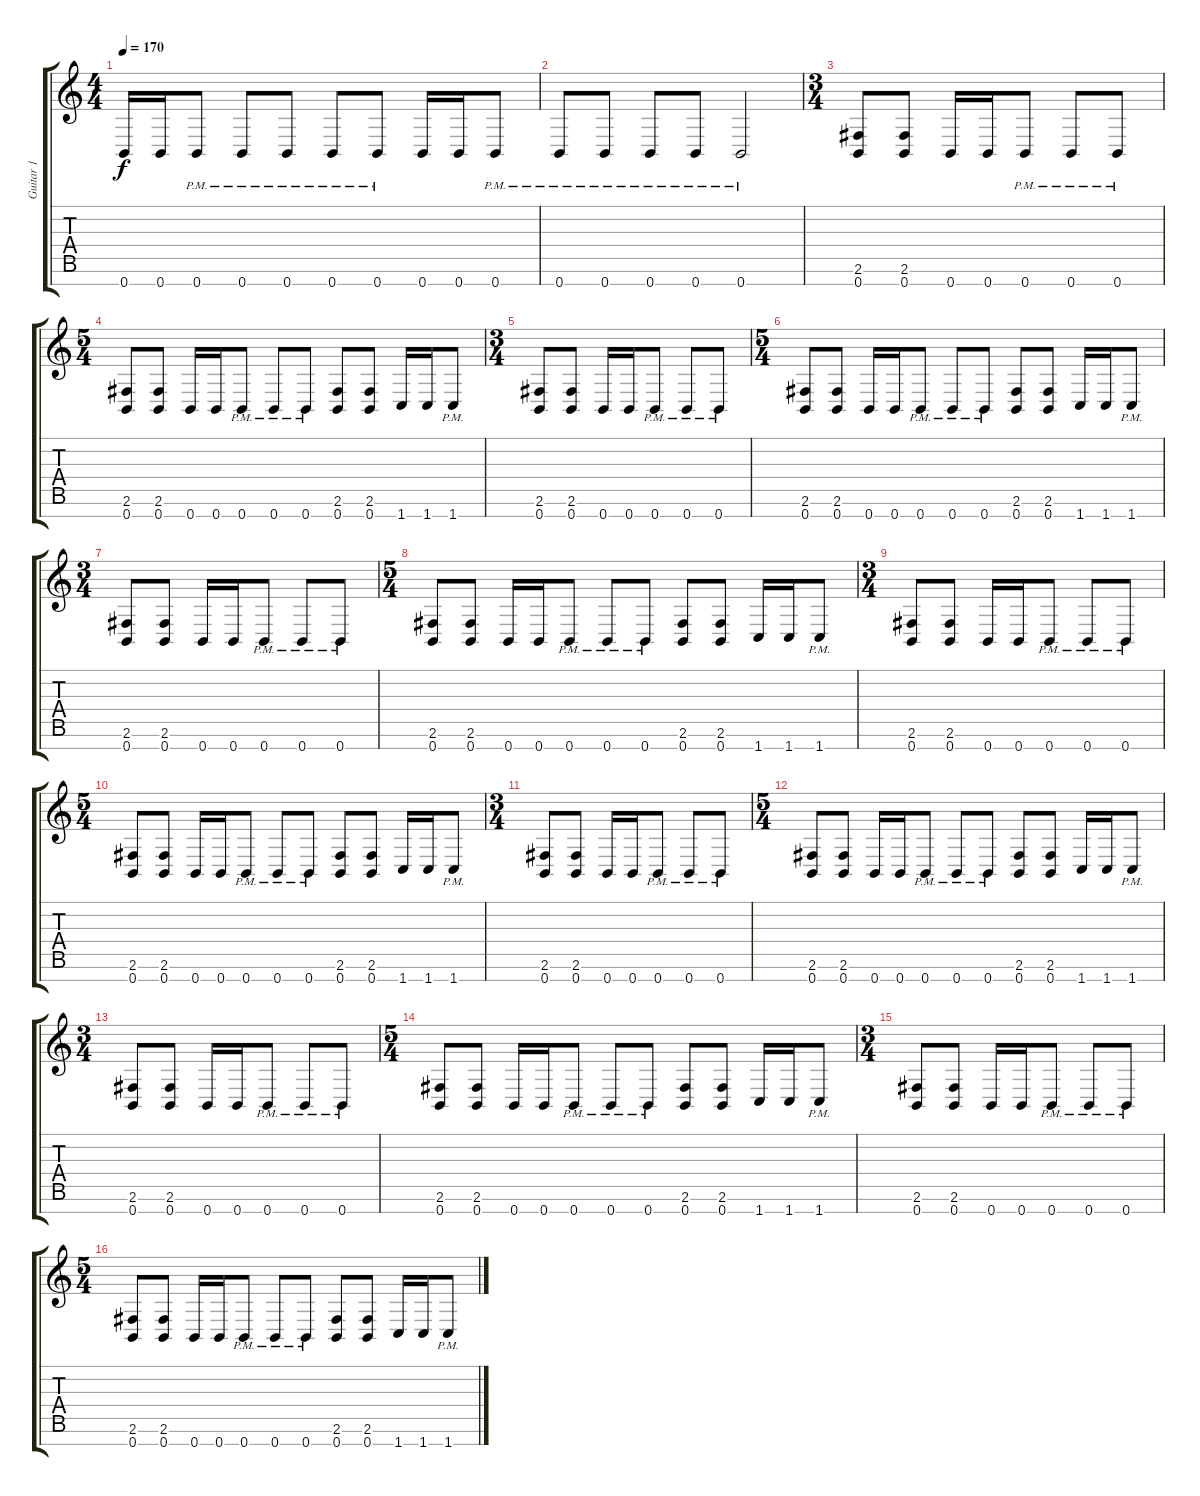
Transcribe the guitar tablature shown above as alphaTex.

\track ("Guitar 1" "Guitar 1") {instrument distortionguitar}
\staff {score tabs}
\tuning (E4 B3 G3 D3 A2 E2 B1) {hide}
\ts (4 4)
\tempo 170
\clef g2
\ks c
0.7.16{dy f instrument distortionguitar} 0.7.16 0.7{pm}.8 0.7{pm}.8 0.7{pm}.8 0.7{pm}.8 0.7{pm}.8 0.7.16 0.7.16 0.7{pm}.8 |
0.7{pm}.8 0.7{pm}.8 0.7{pm}.8 0.7{pm}.8 0.7{pm}.2 |
\ts (3 4)
\section ("" "")
(2.6 0.7).8 (2.6 0.7).8 0.7.16 0.7.16 0.7{pm}.8 0.7{pm}.8 0.7{pm}.8 |
\ts (5 4)
(2.6 0.7).8 (2.6 0.7).8 0.7.16 0.7.16 0.7{pm}.8 0.7{pm}.8 0.7{pm}.8 (2.6 0.7).8 (2.6 0.7).8 1.7.16 1.7.16 1.7{pm}.8 |
\ts (3 4)
(2.6 0.7).8 (2.6 0.7).8 0.7.16 0.7.16 0.7{pm}.8 0.7{pm}.8 0.7{pm}.8 |
\ts (5 4)
(2.6 0.7).8 (2.6 0.7).8 0.7.16 0.7.16 0.7{pm}.8 0.7{pm}.8 0.7{pm}.8 (2.6 0.7).8 (2.6 0.7).8 1.7.16 1.7.16 1.7{pm}.8 |
\ts (3 4)
(2.6 0.7).8 (2.6 0.7).8 0.7.16 0.7.16 0.7{pm}.8 0.7{pm}.8 0.7{pm}.8 |
\ts (5 4)
(2.6 0.7).8 (2.6 0.7).8 0.7.16 0.7.16 0.7{pm}.8 0.7{pm}.8 0.7{pm}.8 (2.6 0.7).8 (2.6 0.7).8 1.7.16 1.7.16 1.7{pm}.8 |
\ts (3 4)
(2.6 0.7).8 (2.6 0.7).8 0.7.16 0.7.16 0.7{pm}.8 0.7{pm}.8 0.7{pm}.8 |
\ts (5 4)
(2.6 0.7).8 (2.6 0.7).8 0.7.16 0.7.16 0.7{pm}.8 0.7{pm}.8 0.7{pm}.8 (2.6 0.7).8 (2.6 0.7).8 1.7.16 1.7.16 1.7{pm}.8 |
\ts (3 4)
(2.6 0.7).8 (2.6 0.7).8 0.7.16 0.7.16 0.7{pm}.8 0.7{pm}.8 0.7{pm}.8 |
\ts (5 4)
(2.6 0.7).8 (2.6 0.7).8 0.7.16 0.7.16 0.7{pm}.8 0.7{pm}.8 0.7{pm}.8 (2.6 0.7).8 (2.6 0.7).8 1.7.16 1.7.16 1.7{pm}.8 |
\ts (3 4)
(2.6 0.7).8 (2.6 0.7).8 0.7.16 0.7.16 0.7{pm}.8 0.7{pm}.8 0.7{pm}.8 |
\ts (5 4)
(2.6 0.7).8 (2.6 0.7).8 0.7.16 0.7.16 0.7{pm}.8 0.7{pm}.8 0.7{pm}.8 (2.6 0.7).8 (2.6 0.7).8 1.7.16 1.7.16 1.7{pm}.8 |
\ts (3 4)
(2.6 0.7).8 (2.6 0.7).8 0.7.16 0.7.16 0.7{pm}.8 0.7{pm}.8 0.7{pm}.8 |
\ts (5 4)
(2.6 0.7).8 (2.6 0.7).8 0.7.16 0.7.16 0.7{pm}.8 0.7{pm}.8 0.7{pm}.8 (2.6 0.7).8 (2.6 0.7).8 1.7.16 1.7.16 1.7{pm}.8
